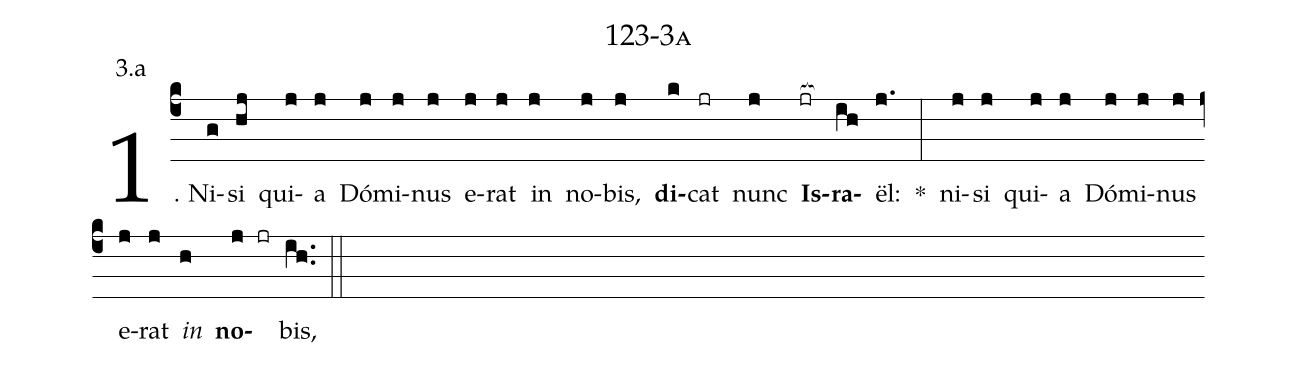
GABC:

name: 123-3a;
annotation: 3.a;
%%
(c4)1. Ni(g)si(hj) qui(j)a(j) Dó(j)mi(j)nus(j) e(j)rat(j) in(j) no(j)bis,(j) <b>di</b>(k)cat(jr) nunc(j) <b>Is</b>(jr[ocb:1{])<b>ra</b>(ih[ocb:0}])ël:(j.) *(:) ni(j)si(j) qui(j)a(j) Dó(j)mi(j)nus(j) e(j)rat(j) <i>in</i>(h) <b>no</b>(j jr)bis,(ih..) (::)
